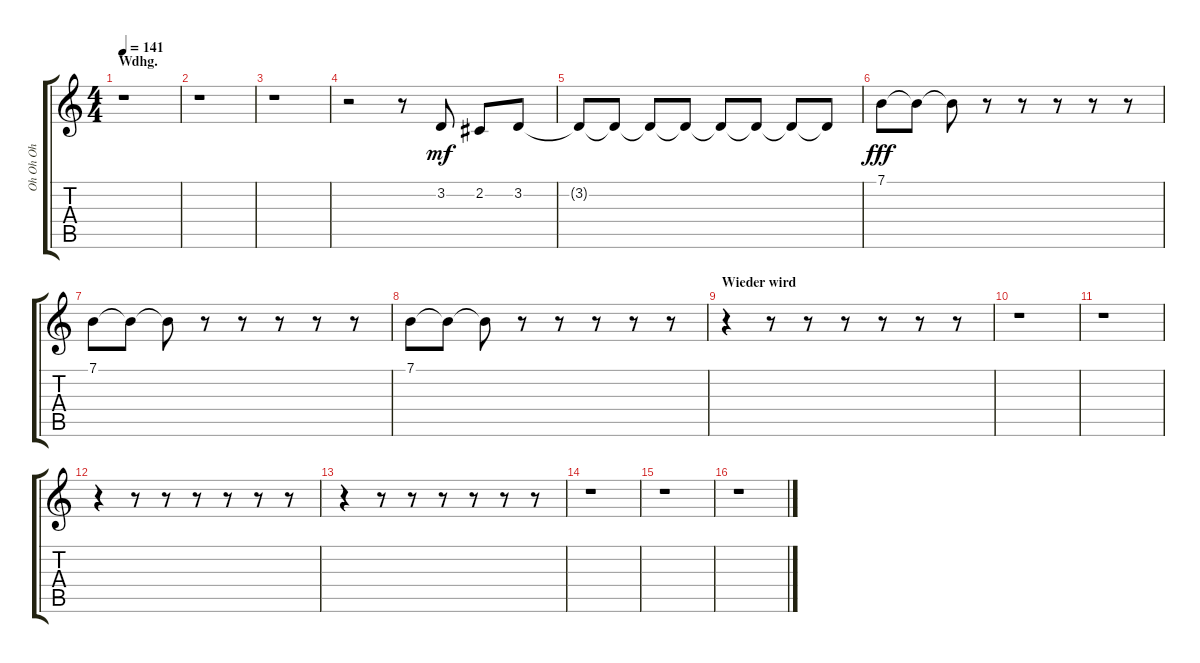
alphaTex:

\track ("Oh Oh Oh" "Oh Oh Oh") {instrument voiceoohs}
\staff {score tabs}
\tuning (E4 B3 G3 D3 A2 E2) {hide}
\ts (4 4)
\section ("" "Wdhg.")
\tempo 141
\clef g2
\ks c
r.1{dy fff} |
r.1 |
r.1 |
r.2 r.8 3.2.8{dy mf} 2.2.8 3.2.8 |
3.2{t}.8 3.2{t}.8 3.2{t}.8 3.2{t}.8 3.2{t}.8 3.2{t}.8 3.2{t}.8 3.2{t}.8 |
7.1.8{dy fff} 7.1{t}.8 7.1{t}.8 r.8 r.8 r.8 r.8 r.8 |
7.1.8 7.1{t}.8 7.1{t}.8 r.8 r.8 r.8 r.8 r.8 |
7.1.8 7.1{t}.8 7.1{t}.8 r.8 r.8 r.8 r.8 r.8 |
\section ("" "Wieder wird")
r.4 r.8 r.8 r.8 r.8 r.8 r.8 |
r.1 |
r.1 |
r.4 r.8 r.8 r.8 r.8 r.8 r.8 |
r.4 r.8 r.8 r.8 r.8 r.8 r.8 |
r.1 |
r.1 |
r.1
